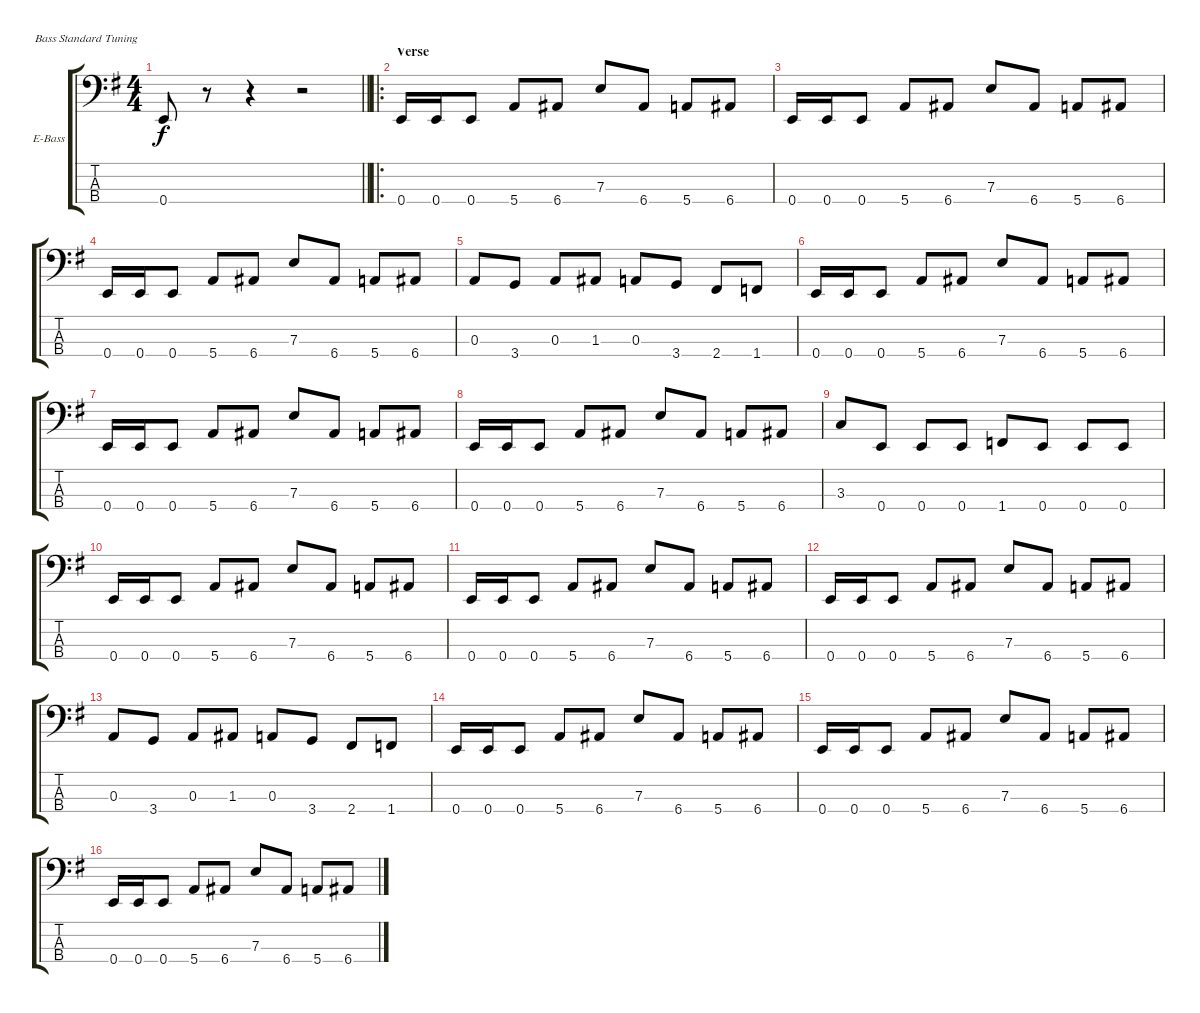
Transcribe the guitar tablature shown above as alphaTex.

\defaultSystemsLayout 4
\bracketExtendMode groupsimilarinstruments
\firstSystemTrackNameOrientation horizontal
\otherSystemsTrackNameOrientation horizontal
\track ("Bass" "E-Bass") {instrument electricbassfinger}
\staff {score tabs}
\tuning (G2 D2 A1 E1)
\ts (4 4)
\tempo (188 hide)
\clef f4
\barLineRight lightlight
\ks g
0.4.8{dy f} r.8 r.4 r.2 |
\ro
\section ("" "Verse")
0.4.16 0.4.16 0.4.8 5.4.8 6.4.8 7.3.8 6.4.8 5.4.8 6.4.8 |
0.4.16 0.4.16 0.4.8 5.4.8 6.4.8 7.3.8 6.4.8 5.4.8 6.4.8 |
0.4.16 0.4.16 0.4.8 5.4.8 6.4.8 7.3.8 6.4.8 5.4.8 6.4.8 |
0.3.8 3.4.8 0.3.8 1.3.8 0.3.8 3.4.8 2.4.8 1.4.8 |
0.4.16 0.4.16 0.4.8 5.4.8 6.4.8 7.3.8 6.4.8 5.4.8 6.4.8 |
0.4.16 0.4.16 0.4.8 5.4.8 6.4.8 7.3.8 6.4.8 5.4.8 6.4.8 |
0.4.16 0.4.16 0.4.8 5.4.8 6.4.8 7.3.8 6.4.8 5.4.8 6.4.8 |
3.3.8 0.4.8 0.4.8 0.4.8 1.4.8 0.4.8 0.4.8 0.4.8 |
0.4.16 0.4.16 0.4.8 5.4.8 6.4.8 7.3.8 6.4.8 5.4.8 6.4.8 |
0.4.16 0.4.16 0.4.8 5.4.8 6.4.8 7.3.8 6.4.8 5.4.8 6.4.8 |
0.4.16 0.4.16 0.4.8 5.4.8 6.4.8 7.3.8 6.4.8 5.4.8 6.4.8 |
0.3.8 3.4.8 0.3.8 1.3.8 0.3.8 3.4.8 2.4.8 1.4.8 |
0.4.16 0.4.16 0.4.8 5.4.8 6.4.8 7.3.8 6.4.8 5.4.8 6.4.8 |
0.4.16 0.4.16 0.4.8 5.4.8 6.4.8 7.3.8 6.4.8 5.4.8 6.4.8 |
0.4.16 0.4.16 0.4.8 5.4.8 6.4.8 7.3.8 6.4.8 5.4.8 6.4.8
